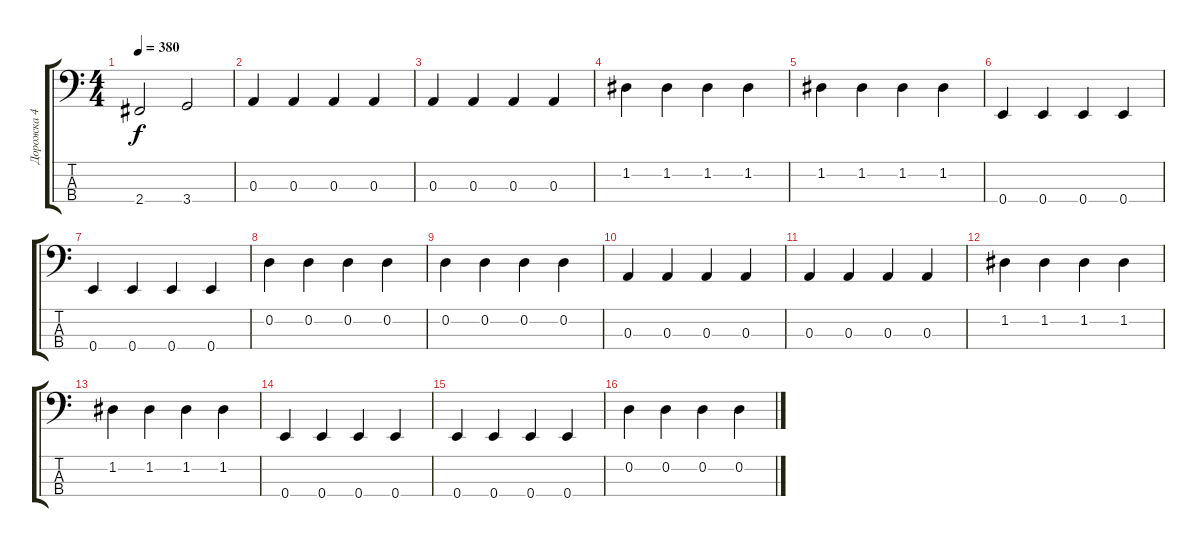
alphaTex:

\track ("Дорожка 4" "Дорожка 4") {instrument electricbassfinger}
\staff {score tabs}
\tuning (G2 D2 A1 E1) {hide}
\ts (4 4)
\tempo 380
\clef f4
\ks c
2.4.2{dy f} 3.4.2 |
0.3.4 0.3.4 0.3.4 0.3.4 |
0.3.4 0.3.4 0.3.4 0.3.4 |
1.2.4 1.2.4 1.2.4 1.2.4 |
1.2.4 1.2.4 1.2.4 1.2.4 |
0.4.4 0.4.4 0.4.4 0.4.4 |
0.4.4 0.4.4 0.4.4 0.4.4 |
0.2.4 0.2.4 0.2.4 0.2.4 |
0.2.4 0.2.4 0.2.4 0.2.4 |
0.3.4 0.3.4 0.3.4 0.3.4 |
0.3.4 0.3.4 0.3.4 0.3.4 |
1.2.4 1.2.4 1.2.4 1.2.4 |
1.2.4 1.2.4 1.2.4 1.2.4 |
0.4.4 0.4.4 0.4.4 0.4.4 |
0.4.4 0.4.4 0.4.4 0.4.4 |
0.2.4 0.2.4 0.2.4 0.2.4
